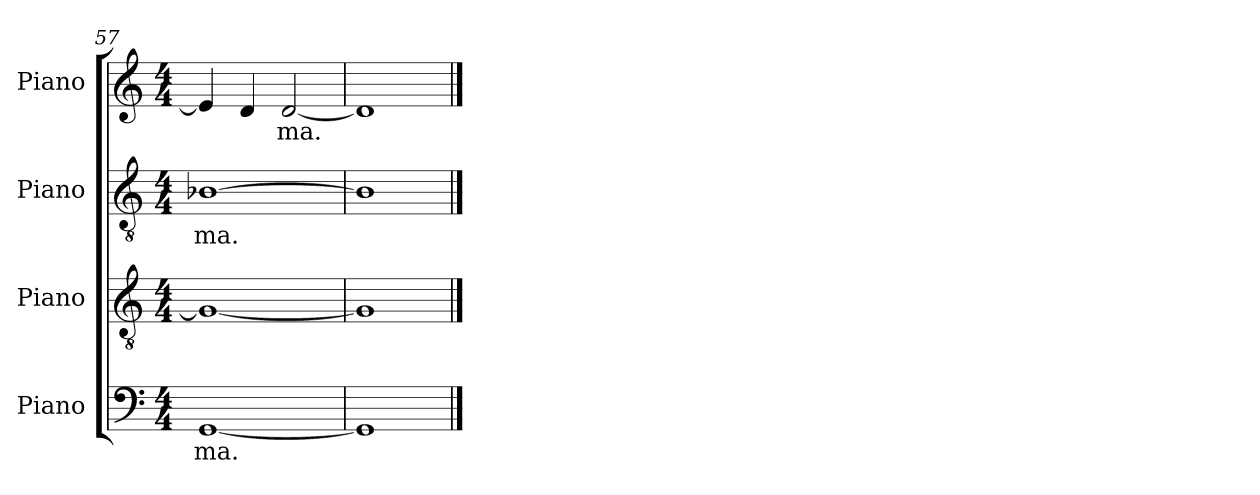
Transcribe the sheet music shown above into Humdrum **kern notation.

**kern	**text	**kern	**kern	**text	**kern	**text
*part4	*part4	*part3	*part2	*part2	*part1	*part1
*staff4	*staff4	*staff3	*staff2	*staff2	*staff1	*staff1
*I"Piano	*	*I"Piano	*I"Piano	*	*I"Piano	*
*I'Pno.	*	*I'Pno.	*I'Pno.	*	*I'Pno.	*
*clefF4	*	*clefGv2	*clefGv2	*	*clefG2	*
*	*	*ITrd7c12	*ITrd7c12	*	*	*
*k[]	*	*k[]	*k[]	*	*k[]	*
*C:	*	*C:	*C:	*	*C:	*
*M4/4	*	*M4/4	*M4/4	*	*M4/4	*
=57	=57	=57	=57	=57	=57	=57
!	!LO:LY:b:color=#000000	!	!	!	!	!
!	!	!	!	!LO:LY:b:color=#000000	!	!
[1GGi	-ma.	1GGi_	[1BB-i	-ma.	4e-i/]	.
.	.	.	.	.	4di/	.
!	!	!	!	!	!	!LO:LY:b:color=#000000
.	.	.	.	.	[2di/	-ma.
=58	=58	=58	=58	=58	=58	=58
1GGi]	.	1GGi]	1BB-i]	.	1di]	.
==	==	==	==	==	==	==
*-	*-	*-	*-	*-	*-	*-
